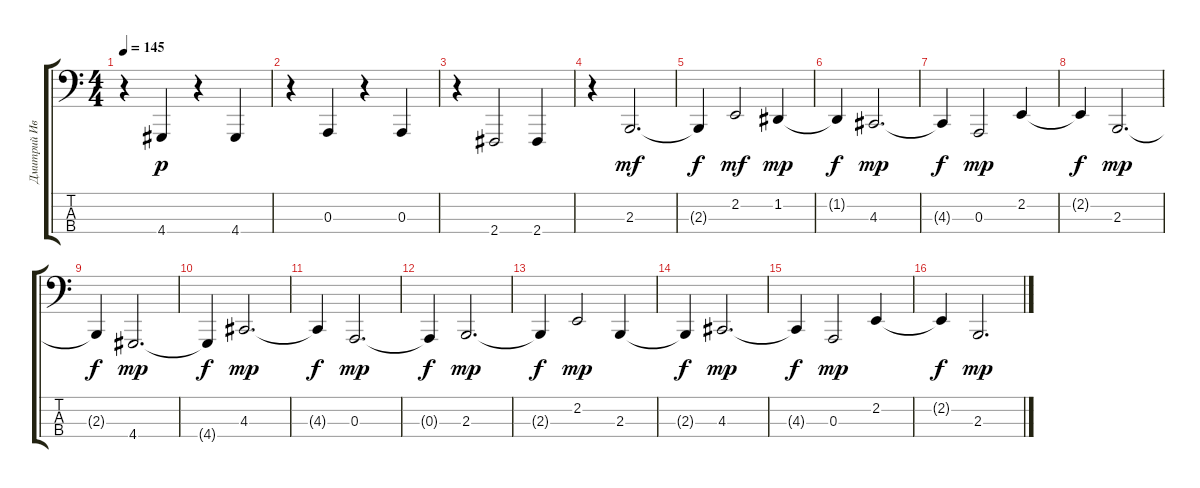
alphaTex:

\track ("Дмитрий Иванов" "Дмитрий Ив") {instrument tuba}
\staff {score tabs}
\tuning (G2 D2 A1 E1) {hide}
\ts (4 4)
\tempo 145
\clef f4
\ks c
r.4{dy p} 4.4.4 r.4 4.4.4 |
r.4 0.3.4 r.4 0.3.4 |
r.4 2.4.2 2.4.4 |
r.4 2.3.2{d dy mf} |
2.3{t}.4{dy f} 2.2.2{dy mf} 1.2.4{dy mp} |
1.2{t}.4{dy f} 4.3.2{d dy mp} |
4.3{t}.4{dy f} 0.3.2{dy mp} 2.2.4 |
2.2{t}.4{dy f} 2.3.2{d dy mp} |
2.3{t}.4{dy f} 4.4.2{d dy mp} |
4.4{t}.4{dy f} 4.3.2{d dy mp} |
4.3{t}.4{dy f} 0.3.2{d dy mp} |
0.3{t}.4{dy f} 2.3.2{d dy mp} |
2.3{t}.4{dy f} 2.2.2{dy mp} 2.3.4 |
2.3{t}.4{dy f} 4.3.2{d dy mp} |
4.3{t}.4{dy f} 0.3.2{dy mp} 2.2.4 |
2.2{t}.4{dy f} 2.3.2{d dy mp}
